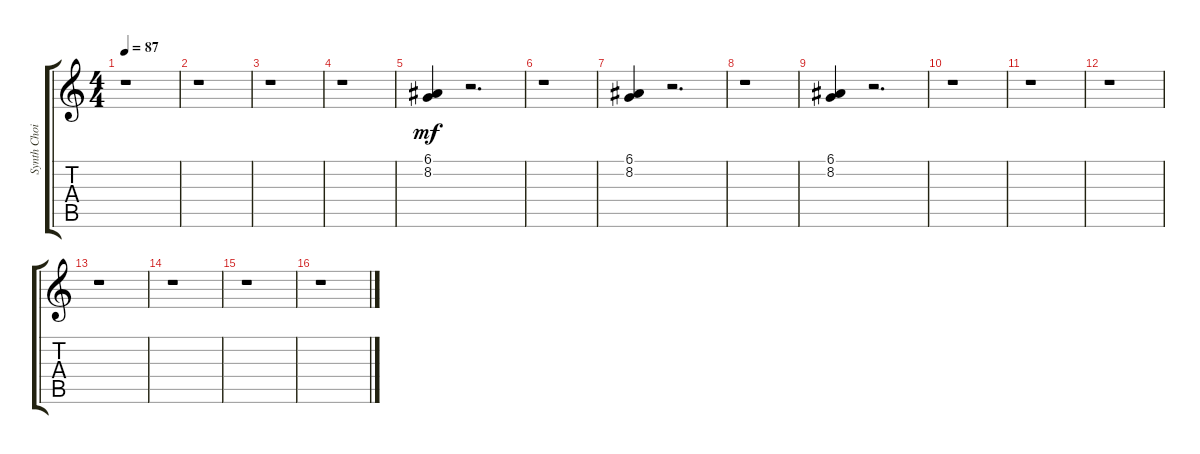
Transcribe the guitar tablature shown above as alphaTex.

\track ("Synth Choir" "Synth Choi") {instrument synthvoice}
\staff {score tabs}
\tuning (E4 B3 G3 D3 A2 E2) {hide}
\ts (4 4)
\tempo 87
\clef g2
\ks aminor
r.1{dy mf instrument synthvoice} |
r.1 |
r.1 |
r.1 |
(6.1 8.2).4 r.2{d} |
r.1 |
(6.1 8.2).4 r.2{d} |
r.1 |
(6.1 8.2).4 r.2{d} |
r.1 |
r.1 |
r.1 |
r.1 |
r.1 |
r.1 |
r.1
